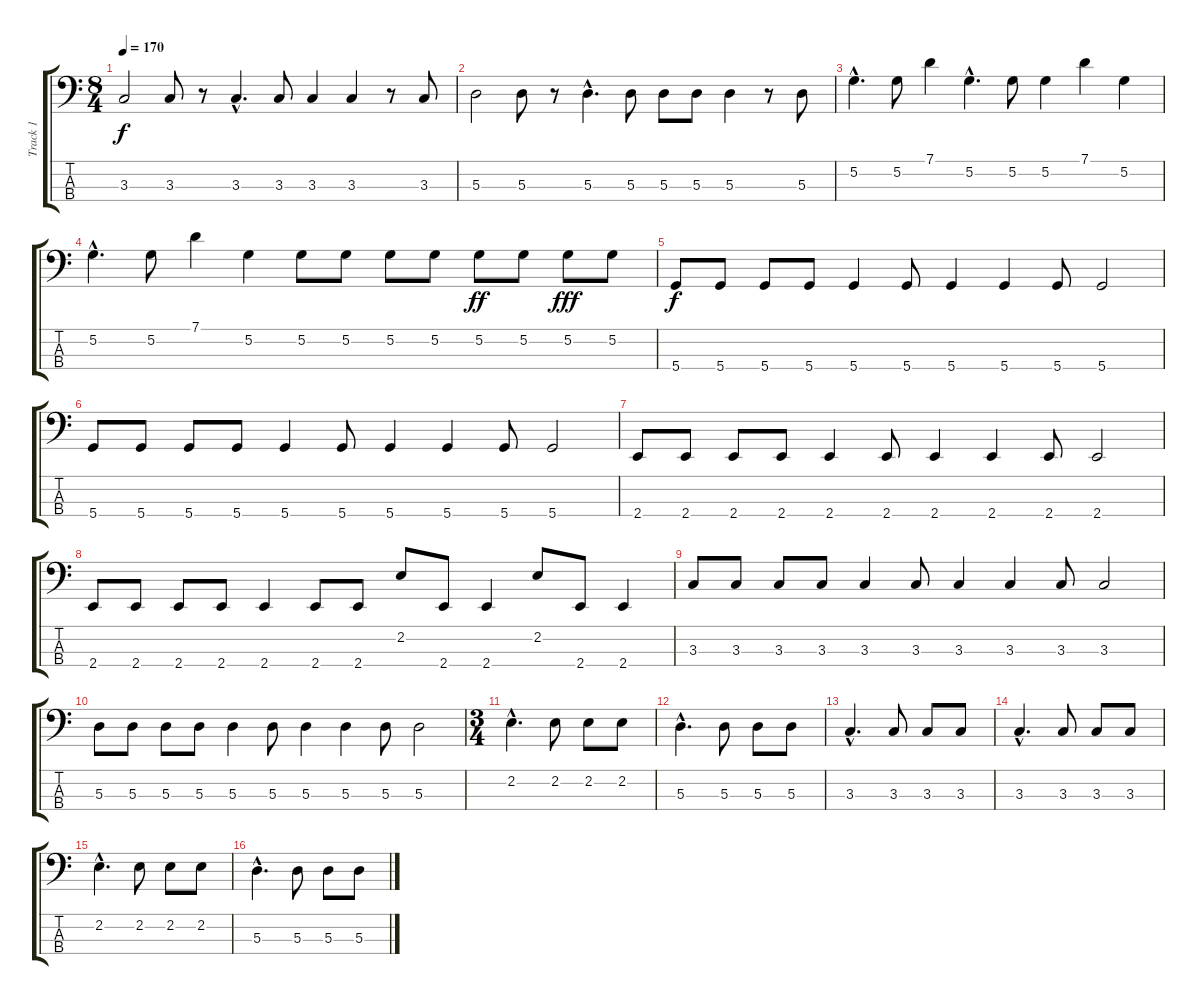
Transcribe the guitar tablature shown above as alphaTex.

\track ("Track 1" "Track 1") {instrument electricbasspick}
\staff {score tabs}
\tuning (G2 D2 A1 D1) {hide}
\ts (8 4)
\tempo 170
\clef f4
\ks c
3.3.2{dy f} 3.3.8 r.8 3.3{hac}.4{d} 3.3.8 3.3.4 3.3.4 r.8 3.3.8 |
5.3.2 5.3.8 r.8 5.3{hac}.4{d} 5.3.8 5.3.8 5.3.8 5.3.4 r.8 5.3.8 |
5.2{hac}.4{d} 5.2.8 7.1.4 5.2{hac}.4{d} 5.2.8 5.2.4 7.1.4 5.2.4 |
5.2{hac}.4{d} 5.2.8 7.1.4 5.2.4 5.2.8 5.2.8 5.2.8 5.2.8 5.2.8{dy ff} 5.2.8 5.2.8{dy fff} 5.2.8 |
5.4.8{dy f volume 16} 5.4.8 5.4.8 5.4.8 5.4.4 5.4.8 5.4.4 5.4.4 5.4.8 5.4.2 |
5.4.8 5.4.8 5.4.8 5.4.8 5.4.4 5.4.8 5.4.4 5.4.4 5.4.8 5.4.2 |
2.4.8 2.4.8 2.4.8 2.4.8 2.4.4 2.4.8 2.4.4 2.4.4 2.4.8 2.4.2 |
2.4.8 2.4.8 2.4.8 2.4.8 2.4.4 2.4.8 2.4.8 2.2.8 2.4.8 2.4.4 2.2.8 2.4.8 2.4.4 |
3.3.8 3.3.8 3.3.8 3.3.8 3.3.4 3.3.8 3.3.4 3.3.4 3.3.8 3.3.2 |
5.3.8 5.3.8 5.3.8 5.3.8 5.3.4 5.3.8 5.3.4 5.3.4 5.3.8 5.3.2 |
\ts (3 4)
2.2{hac}.4{d} 2.2.8 2.2.8 2.2.8 |
5.3{hac}.4{d} 5.3.8 5.3.8 5.3.8 |
3.3{hac}.4{d} 3.3.8 3.3.8 3.3.8 |
3.3{hac}.4{d} 3.3.8 3.3.8 3.3.8 |
2.2{hac}.4{d} 2.2.8 2.2.8 2.2.8 |
5.3{hac}.4{d} 5.3.8 5.3.8 5.3.8
